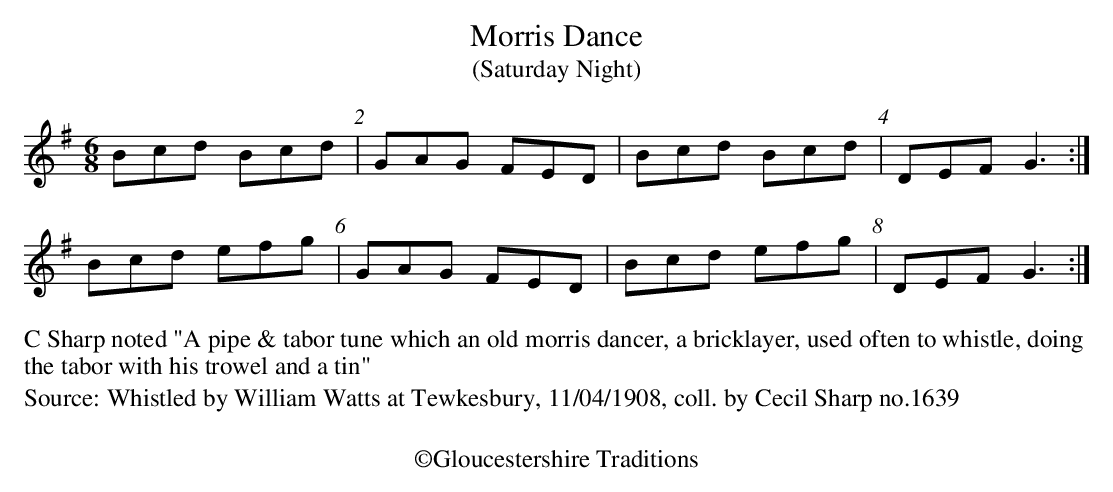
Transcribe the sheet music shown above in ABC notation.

X:1
T:Morris Dance
T:(Saturday Night)
M:6/8
L:1/8
K:G
Bcd Bcd | GAG FED | Bcd Bcd | DEF G3 :|
Bcd efg | GAG FED | Bcd efg | DEF G3 :|
